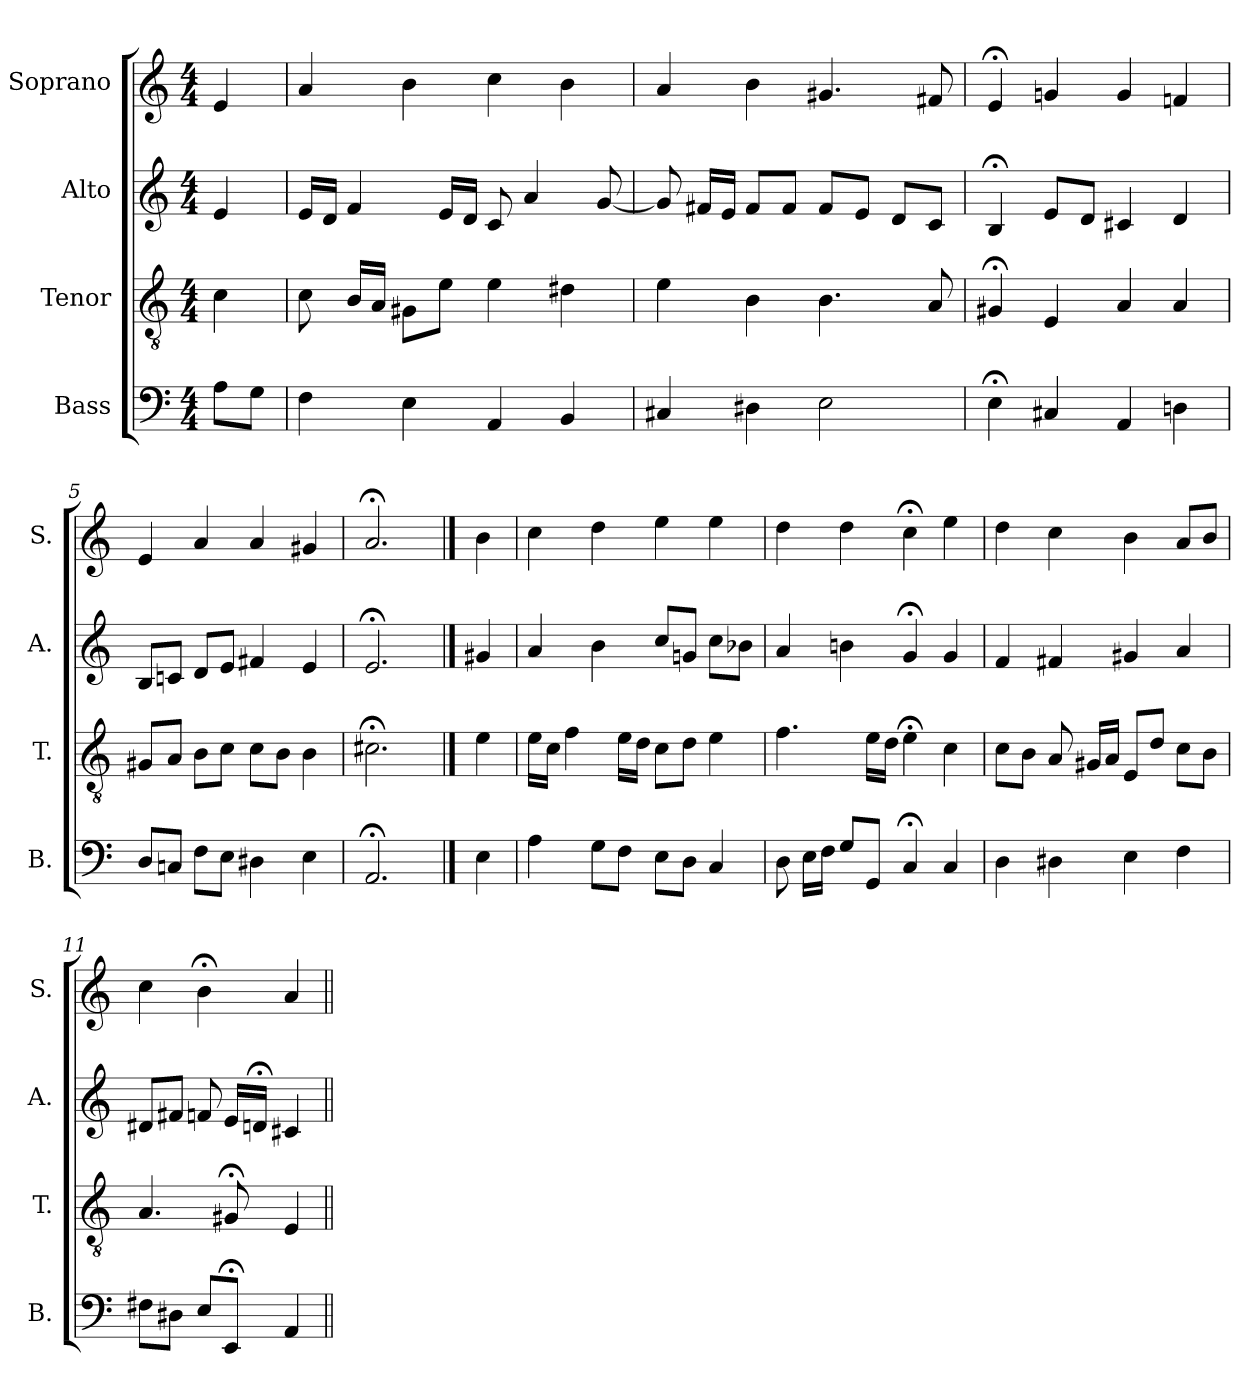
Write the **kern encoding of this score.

**kern	**kern	**kern	**kern
*part4	*part3	*part2	*part1
*staff4	*staff3	*staff2	*staff1
*I"Bass	*I"Tenor	*I"Alto	*I"Soprano
*I'B.	*I'T.	*I'A.	*I'S.
*clefF4	*clefGv2	*clefG2	*clefG2
*	*ITrd7c12	*	*
*k[]	*k[]	*k[]	*k[]
*C:	*C:	*C:	*C:
*M4/4	*M4/4	*M4/4	*M4/4
=1	=1	=1	=1
8A\L	4C\	4e/	4e/
8G\J	.	.	.
=2	=2	=2	=2
4F\	8C\	16e/LL	4a/
.	.	16d/JJ	.
.	16BB/LL	4f/	.
.	16AA/JJ	.	.
4E\	8GG#X\L	.	4b\
.	8E\J	16e/LL	.
.	.	16d/JJ	.
4AA/	4E\	8c/	4cc\
.	.	4a/	.
4BB/	4D#X\	.	4b\
.	.	[8g/	.
=3	=3	=3	=3
4C#X/	4E\	8g/]	4a/
.	.	16f#X/LL	.
.	.	16e/JJ	.
4D#X\	4BB\	8f#/L	4b\
.	.	8f#/J	.
2E\	4.BB\	8f#/L	4.g#X/
.	.	8e/J	.
.	.	8d/L	.
.	8AA/	8c/J	8f#X/
=4	=4	=4	=4
4E;<\	4GG#X;</	4B;</	4e;</
4C#X/	4EE/	8e/L	4gn/
.	.	8d/J	.
4AA/	4AA/	4c#X/	4g/
4Dn\	4AA/	4d/	4fn/
!!LO:LB:g=z
=5	=5	=5	=5
8D/L	8GG#X/L	8B/L	4e/
8Cn/J	8AA/J	8cn/J	.
8F\L	8BB\L	8d/L	4a/
8E\J	8C\J	8e/J	.
4D#X\	8C\L	4f#X/	4a/
.	8BB\J	.	.
4E\	4BB\	4e/	4g#X/
=6	=6	=6	=6
2.AA;</	2.C#X;<\	2.e;</	2.a;</
==7	==7	==7	==7
4E\	4E\	4g#X/	4b\
=8	=8	=8	=8
4A\	16E\LL	4a/	4cc\
.	16C\JJ	.	.
.	4F\	.	.
8G\L	.	4b\	4dd\
8F\J	16E\LL	.	.
.	16D\JJ	.	.
8E\L	8C\L	8cc/L	4ee\
8D\J	8D\J	8gn/J	.
4C/	4E\	8cc\L	4ee\
.	.	8b-X\J	.
!!LO:PB:g=z
=9	=9	=9	=9
8D\	4.F\	4a/	4dd\
16E\LL	.	.	.
16F\JJ	.	.	.
8G/L	.	4bn\	4dd\
8GG/J	16E\LL	.	.
.	16D\JJ	.	.
4C;</	4E;<\	4g;</	4cc;<\
4C/	4C\	4g/	4ee\
=10	=10	=10	=10
4D\	8C\L	4f/	4dd\
.	8BB\J	.	.
4D#X\	8AA/	4f#X/	4cc\
.	16GG#X/LL	.	.
.	16AA/JJ	.	.
4E\	8EE/L	4g#X/	4b\
.	8D/J	.	.
4F\	8C\L	4a/	8a/L
.	8BB\J	.	8b/J
=11	=11	=11	=11
8F#X\L	4.AA/	8d#X/L	4cc\
8D#X\J	.	8f#X/J	.
8E/L	.	8fn/	4b;<\
8EE;</J	8GG#X;</	16e/LL	.
.	.	16dn;</JJ	.
4AA/	4EE/	4c#X/	4a/
=||	=||	=||	=||
*-	*-	*-	*-
